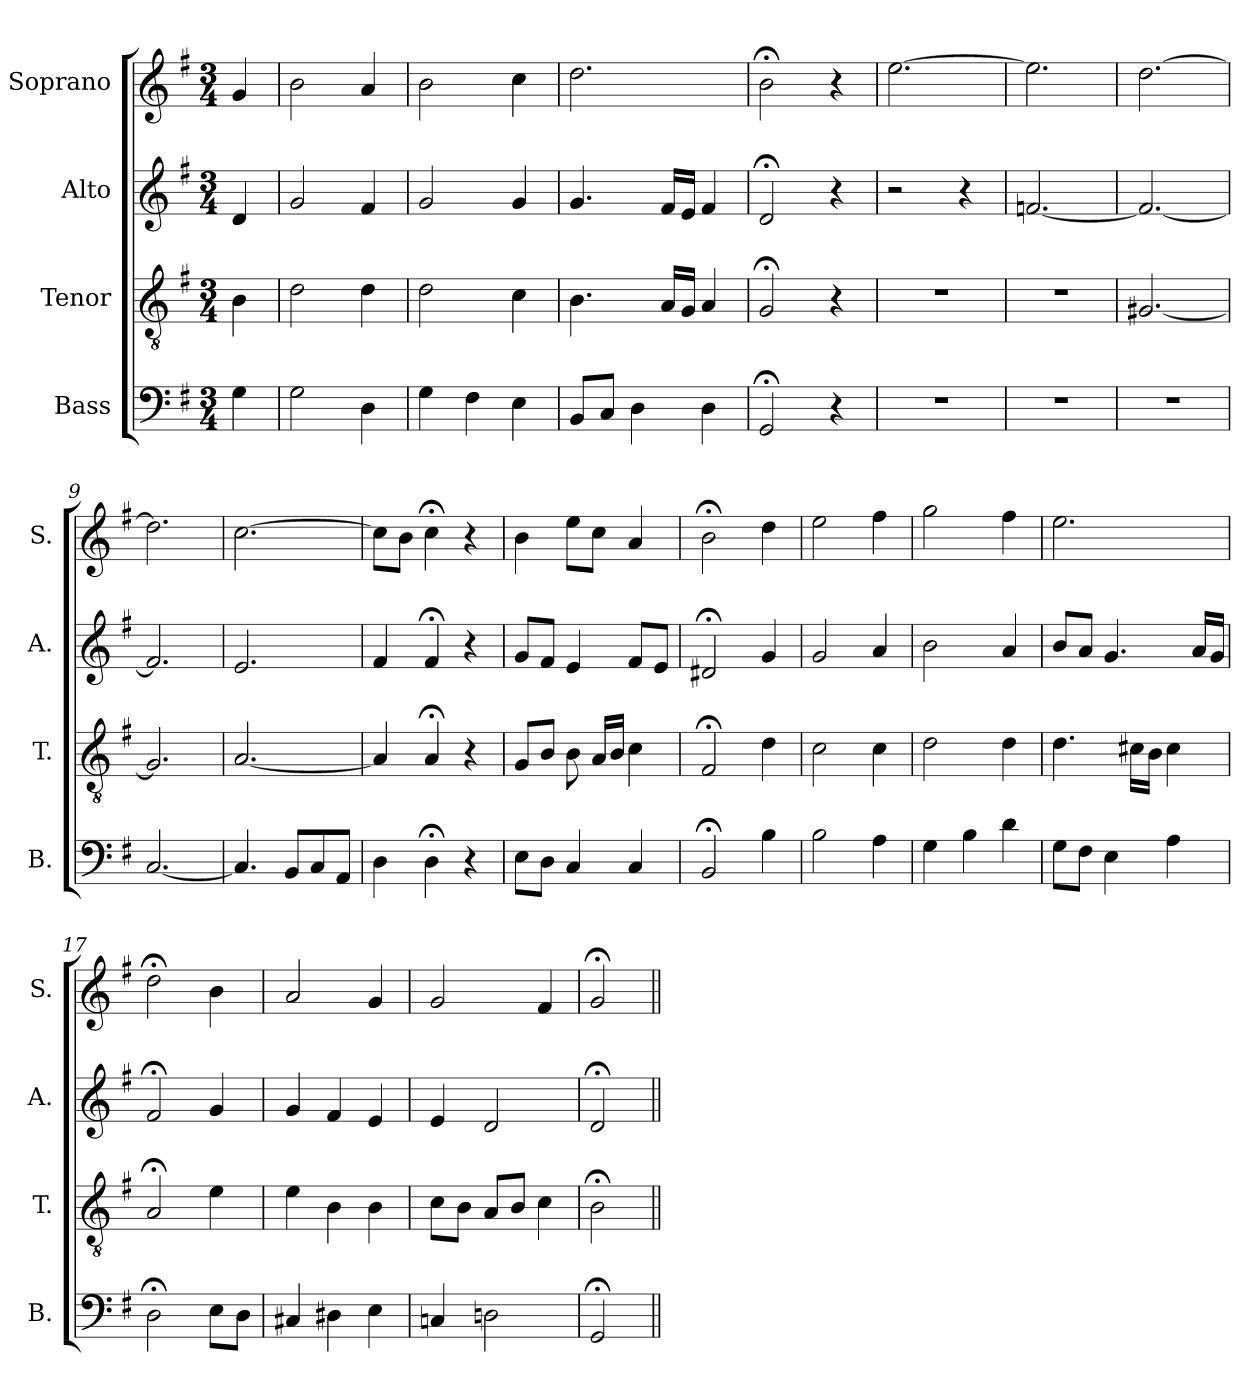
**kern	**kern	**kern	**kern
*part4	*part3	*part2	*part1
*staff4	*staff3	*staff2	*staff1
*I"Bass	*I"Tenor	*I"Alto	*I"Soprano
*I'B.	*I'T.	*I'A.	*I'S.
*clefF4	*clefGv2	*clefG2	*clefG2
*	*ITrd7c12	*	*
*k[f#]	*k[f#]	*k[f#]	*k[f#]
*G:	*G:	*G:	*G:
*M3/4	*M3/4	*M3/4	*M3/4
=1	=1	=1	=1
4G\	4BB\	4d/	4g/
=2	=2	=2	=2
2G\	2D\	2g/	2b\
4D\	4D\	4f#/	4a/
=3	=3	=3	=3
4G\	2D\	2g/	2b\
4F#\	.	.	.
4E\	4C\	4g/	4cc\
=4	=4	=4	=4
8BB/L	4.BB\	4.g/	2.dd\
8C/J	.	.	.
4D\	.	.	.
.	16AA/LL	16f#/LL	.
.	16GG/JJ	16e/JJ	.
4D\	4AA/	4f#/	.
=5	=5	=5	=5
2GG;</	2GG;</	2d;</	2b;<\
4r	4r	4r	4r
=6	=6	=6	=6
2.r	2.r	2r	[2.ee\
.	.	4r	.
=7	=7	=7	=7
2.r	2.r	[2.fn/	2.ee\]
=8	=8	=8	=8
2.r	[2.GG#X/	2.f/_	[2.dd\
!!LO:LB:g=z
=9	=9	=9	=9
[2.C/	2.GG#/]	2.f/]	2.dd\]
=10	=10	=10	=10
4.C/]	[2.AA/	2.e/	[2.cc\
8BB/L	.	.	.
8C/	.	.	.
8AA/J	.	.	.
=11	=11	=11	=11
4D\	4AA/]	4f#/	8cc\L]
.	.	.	8b\J
4D;<\	4AA;</	4f#;</	4cc;<\
4r	4r	4r	4r
=12	=12	=12	=12
8E\L	8GG/L	8g/L	4b\
8D\J	8BB/J	8f#/J	.
4C/	8BB\	4e/	8ee\L
.	16AA/LL	.	8cc\J
.	16BB/JJ	.	.
4C/	4C\	8f#/L	4a/
.	.	8e/J	.
=13	=13	=13	=13
2BB;</	2FF#;</	2d#X;</	2b;<\
4B\	4D\	4g/	4dd\
=14	=14	=14	=14
2B\	2C\	2g/	2ee\
4A\	4C\	4a/	4ff#\
!!LO:PB:g=z
=15	=15	=15	=15
4G\	2D\	2b\	2gg\
4B\	.	.	.
4d\	4D\	4a/	4ff#\
=16	=16	=16	=16
8G\L	4.D\	8b/L	2.ee\
8F#\J	.	8a/J	.
4E\	.	4.g/	.
.	16C#X\LL	.	.
.	16BB\JJ	.	.
4A\	4C#\	.	.
.	.	16a/LL	.
.	.	16g/JJ	.
=17	=17	=17	=17
2D;<\	2AA;</	2f#;</	2dd;<\
8E\L	4E\	4g/	4b\
8D\J	.	.	.
=18	=18	=18	=18
4C#X/	4E\	4g/	2a/
4D#X\	4BB\	4f#/	.
4E\	4BB\	4e/	4g/
=19	=19	=19	=19
4Cn/	8C\L	4e/	2g/
.	8BB\J	.	.
2Dn\	8AA/L	2d/	.
.	8BB/J	.	.
.	4C\	.	4f#/
=20	=20	=20	=20
2GG;</	2BB;<\	2d;</	2g;</
=||	=||	=||	=||
*-	*-	*-	*-
